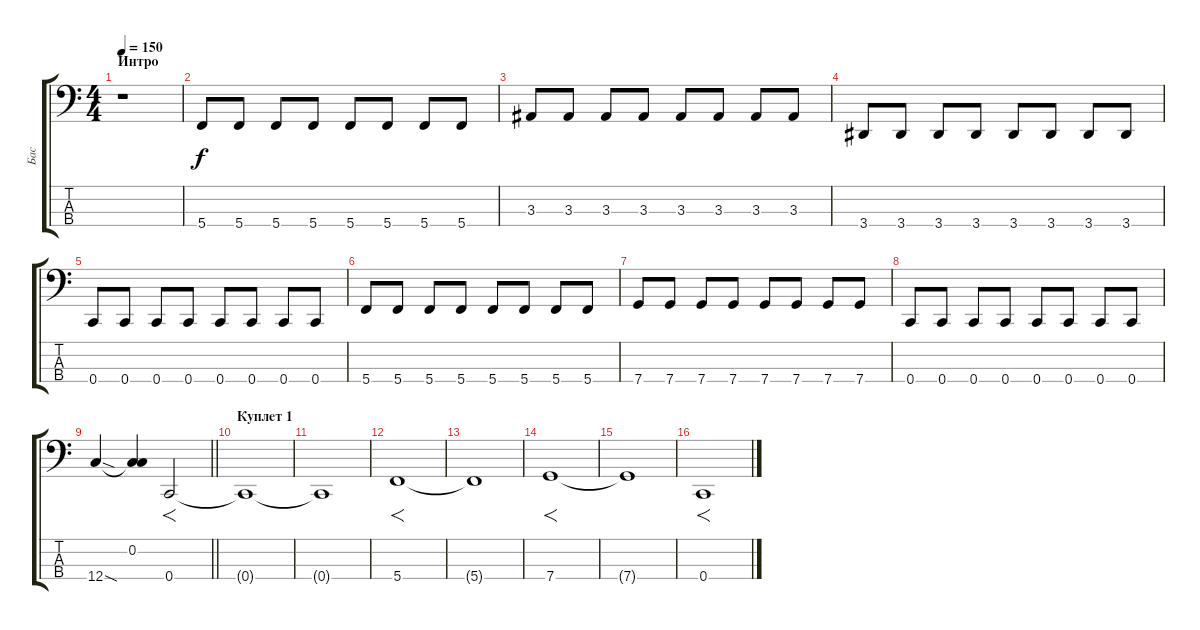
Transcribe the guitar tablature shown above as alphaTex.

\track ("Бас" "Бас") {instrument electricbasspick}
\staff {score tabs}
\tuning (F2 C2 G1 C1) {hide}
\ts (4 4)
\section ("" "Интро")
\tempo 150
\clef f4
\ks c
r.1{dy f instrument electricbasspick} |
5.4.8 5.4.8 5.4.8 5.4.8 5.4.8 5.4.8 5.4.8 5.4.8 |
3.3.8 3.3.8 3.3.8 3.3.8 3.3.8 3.3.8 3.3.8 3.3.8 |
3.4.8 3.4.8 3.4.8 3.4.8 3.4.8 3.4.8 3.4.8 3.4.8 |
0.4.8 0.4.8 0.4.8 0.4.8 0.4.8 0.4.8 0.4.8 0.4.8 |
5.4.8 5.4.8 5.4.8 5.4.8 5.4.8 5.4.8 5.4.8 5.4.8 |
7.4.8 7.4.8 7.4.8 7.4.8 7.4.8 7.4.8 7.4.8 7.4.8 |
0.4.8 0.4.8 0.4.8 0.4.8 0.4.8 0.4.8 0.4.8 0.4.8 |
\barLineRight lightlight
12.4{sod}.4 (0.2 12.4{t}).4 0.4.2{f} |
\section ("" "Куплет 1")
0.4{t}.1 |
0.4{t}.1 |
5.4.1{f} |
5.4{t}.1 |
7.4.1{f} |
7.4{t}.1 |
0.4.1{f}
